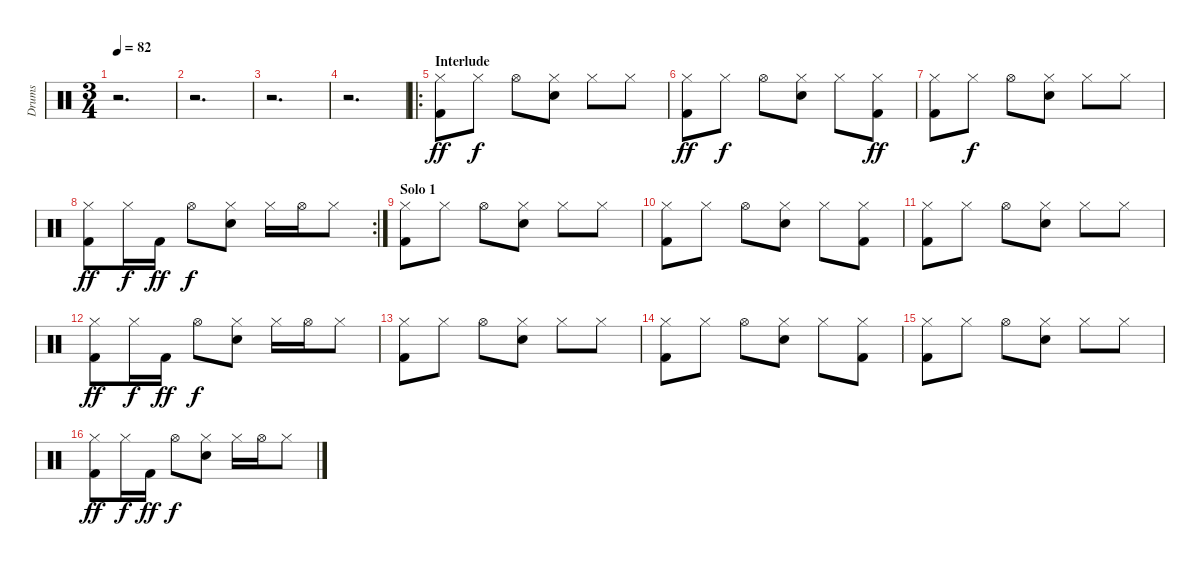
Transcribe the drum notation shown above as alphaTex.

\track ("Drums" "Drums") {instrument percussion}
\staff {score}
\articulation defaults
\ts (3 4)
\tempo 82
\clef neutral
\ks c
r.2{d dy f} |
r.2{d} |
r.2{d} |
r.2{d} |
\ro
\section ("" "Interlude")
("Hi-Hat (closed)" "Kick (hit) 2").8{dy ff} "Hi-Hat (closed)".8{dy f} "Hi-Hat (open)".8 ("Hi-Hat (closed)" "Electric Snare (hit)").8 "Hi-Hat (closed)".8 "Hi-Hat (closed)".8 |
("Hi-Hat (closed)" "Kick (hit) 2").8{dy ff} "Hi-Hat (closed)".8{dy f} "Hi-Hat (open)".8 ("Hi-Hat (closed)" "Electric Snare (hit)").8 "Hi-Hat (closed)".8 ("Hi-Hat (closed)" "Kick (hit) 2").8{dy ff} |
("Hi-Hat (closed)" "Kick (hit) 2").8 "Hi-Hat (closed)".8{dy f} "Hi-Hat (open)".8 ("Hi-Hat (closed)" "Electric Snare (hit)").8 "Hi-Hat (closed)".8 "Hi-Hat (closed)".8 |
\rc 2
("Hi-Hat (closed)" "Kick (hit) 2").8{dy ff} "Hi-Hat (closed)".16{dy f} "Kick (hit) 2".16{dy ff} "Hi-Hat (open)".8{dy f} ("Hi-Hat (closed)" "Electric Snare (hit)").8 "Hi-Hat (closed)".16 "Hi-Hat (open)".16 "Hi-Hat (closed)".8 |
\section ("" "Solo 1")
("Hi-Hat (closed)" "Kick (hit) 2").8 "Hi-Hat (closed)".8 "Hi-Hat (open)".8 ("Hi-Hat (closed)" "Electric Snare (hit)").8 "Hi-Hat (closed)".8 "Hi-Hat (closed)".8 |
("Hi-Hat (closed)" "Kick (hit) 2").8 "Hi-Hat (closed)".8 "Hi-Hat (open)".8 ("Hi-Hat (closed)" "Electric Snare (hit)").8 "Hi-Hat (closed)".8 ("Hi-Hat (closed)" "Kick (hit) 2").8 |
("Hi-Hat (closed)" "Kick (hit) 2").8 "Hi-Hat (closed)".8 "Hi-Hat (open)".8 ("Hi-Hat (closed)" "Electric Snare (hit)").8 "Hi-Hat (closed)".8 "Hi-Hat (closed)".8 |
("Hi-Hat (closed)" "Kick (hit) 2").8{dy ff} "Hi-Hat (closed)".16{dy f} "Kick (hit) 2".16{dy ff} "Hi-Hat (open)".8{dy f} ("Hi-Hat (closed)" "Electric Snare (hit)").8 "Hi-Hat (closed)".16 "Hi-Hat (open)".16 "Hi-Hat (closed)".8 |
("Hi-Hat (closed)" "Kick (hit) 2").8 "Hi-Hat (closed)".8 "Hi-Hat (open)".8 ("Hi-Hat (closed)" "Electric Snare (hit)").8 "Hi-Hat (closed)".8 "Hi-Hat (closed)".8 |
("Hi-Hat (closed)" "Kick (hit) 2").8 "Hi-Hat (closed)".8 "Hi-Hat (open)".8 ("Hi-Hat (closed)" "Electric Snare (hit)").8 "Hi-Hat (closed)".8 ("Hi-Hat (closed)" "Kick (hit) 2").8 |
("Hi-Hat (closed)" "Kick (hit) 2").8 "Hi-Hat (closed)".8 "Hi-Hat (open)".8 ("Hi-Hat (closed)" "Electric Snare (hit)").8 "Hi-Hat (closed)".8 "Hi-Hat (closed)".8 |
("Hi-Hat (closed)" "Kick (hit) 2").8{dy ff} "Hi-Hat (closed)".16{dy f} "Kick (hit) 2".16{dy ff} "Hi-Hat (open)".8{dy f} ("Hi-Hat (closed)" "Electric Snare (hit)").8 "Hi-Hat (closed)".16 "Hi-Hat (open)".16 "Hi-Hat (closed)".8
